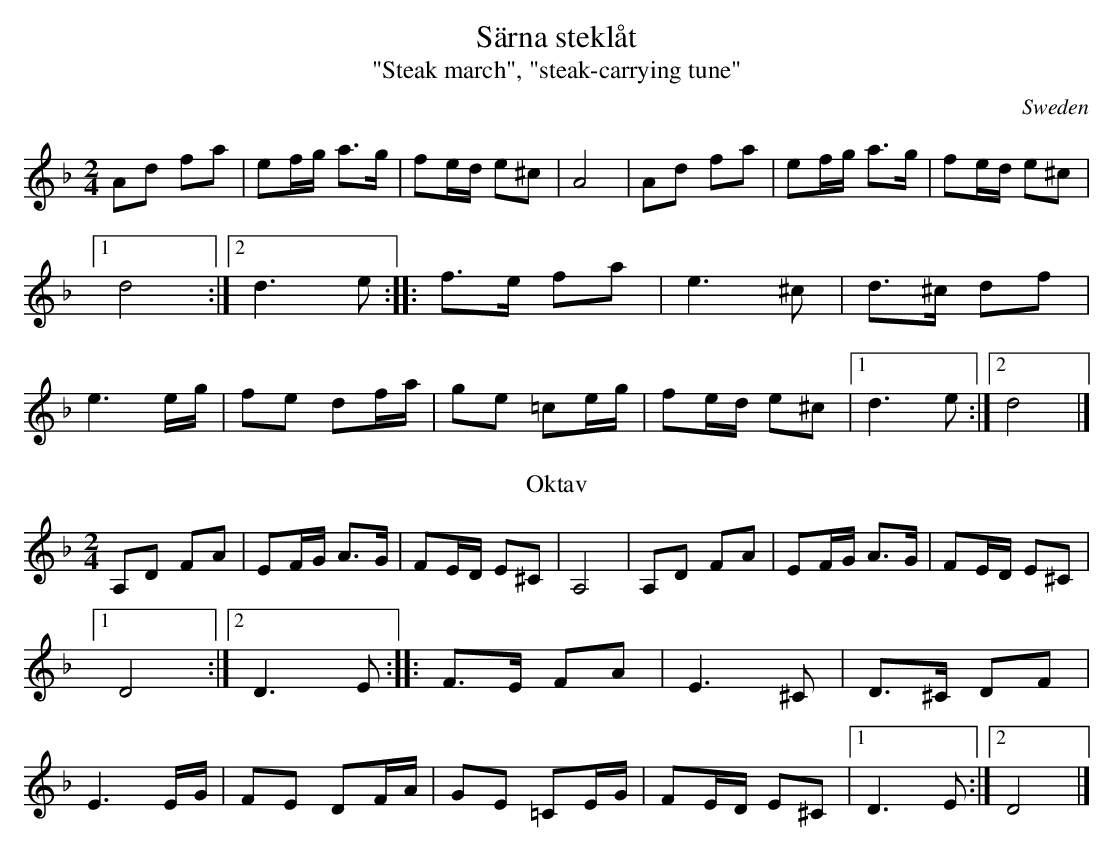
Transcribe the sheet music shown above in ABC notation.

X:1
T:Särna steklåt
T:"Steak march", "steak-carrying tune"
O:Sweden
M:2/4
L:1/8
K:Dm
Ad fa|ef/g/ a>g|fe/d/ e^c|A4|\
Ad fa|ef/g/ a>g|fe/d/ e^c|[1d4:|[2d3e::\
f>e fa|e3 ^c|d>^c df|e3 e/g/|fe df/a/|\
ge =ce/g/|fe/d/ e^c|[1d3e:|[2d4|]\
T:Oktav
A,D FA|EF/G/ A>G|FE/D/ E^C|A,4|\
A,D FA|EF/G/ A>G|FE/D/ E^C|[1D4:|[2D3E::\
F>E FA|E3 ^C|D>^C DF|E3 E/G/|FE DF/A/|\
GE =CE/G/|FE/D/ E^C|[1D3E:|[2D4|]\
